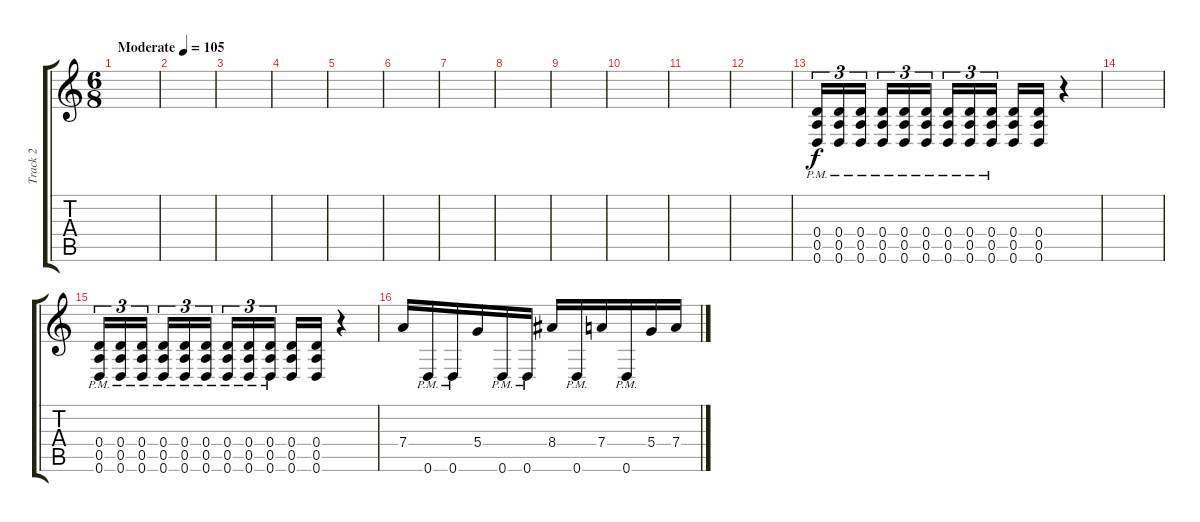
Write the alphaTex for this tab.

\track ("Track 2" "Track 2") {instrument distortionguitar}
\staff {score tabs}
\tuning (E4 B3 G3 D3 A2 D2) {hide}
\ts (6 8)
\tempo (105 "Moderate")
\clef g2
\ks c
|
|
|
|
|
|
|
|
|
|
|
|
(0.4{pm} 0.5{pm} 0.6{pm}).16{tu (3 2)} (0.4{pm} 0.5{pm} 0.6{pm}).16{tu (3 2)} (0.4{pm} 0.5{pm} 0.6{pm}).16{tu (3 2) beam splitsecondary} (0.4{pm} 0.5{pm} 0.6{pm}).16{tu (3 2)} (0.4{pm} 0.5{pm} 0.6{pm}).16{tu (3 2)} (0.4{pm} 0.5{pm} 0.6{pm}).16{tu (3 2) beam splitsecondary} (0.4{pm} 0.5{pm} 0.6{pm}).16{tu (3 2)} (0.4{pm} 0.5{pm} 0.6{pm}).16{tu (3 2)} (0.4{pm} 0.5{pm} 0.6{pm}).16{tu (3 2)} (0.4 0.5 0.6).16 (0.4 0.5 0.6).16 r.4 |
|
(0.4{pm} 0.5{pm} 0.6{pm}).16{tu (3 2)} (0.4{pm} 0.5{pm} 0.6{pm}).16{tu (3 2)} (0.4{pm} 0.5{pm} 0.6{pm}).16{tu (3 2) beam splitsecondary} (0.4{pm} 0.5{pm} 0.6{pm}).16{tu (3 2)} (0.4{pm} 0.5{pm} 0.6{pm}).16{tu (3 2)} (0.4{pm} 0.5{pm} 0.6{pm}).16{tu (3 2) beam splitsecondary} (0.4{pm} 0.5{pm} 0.6{pm}).16{tu (3 2)} (0.4{pm} 0.5{pm} 0.6{pm}).16{tu (3 2)} (0.4{pm} 0.5{pm} 0.6{pm}).16{tu (3 2)} (0.4 0.5 0.6).16 (0.4 0.5 0.6).16 r.4 |
7.4.16 0.6{pm}.16 0.6{pm}.16 5.4.16 0.6{pm}.16 0.6{pm}.16 8.4.16 0.6{pm}.16 7.4.16 0.6{pm}.16 5.4.16 7.4.16
